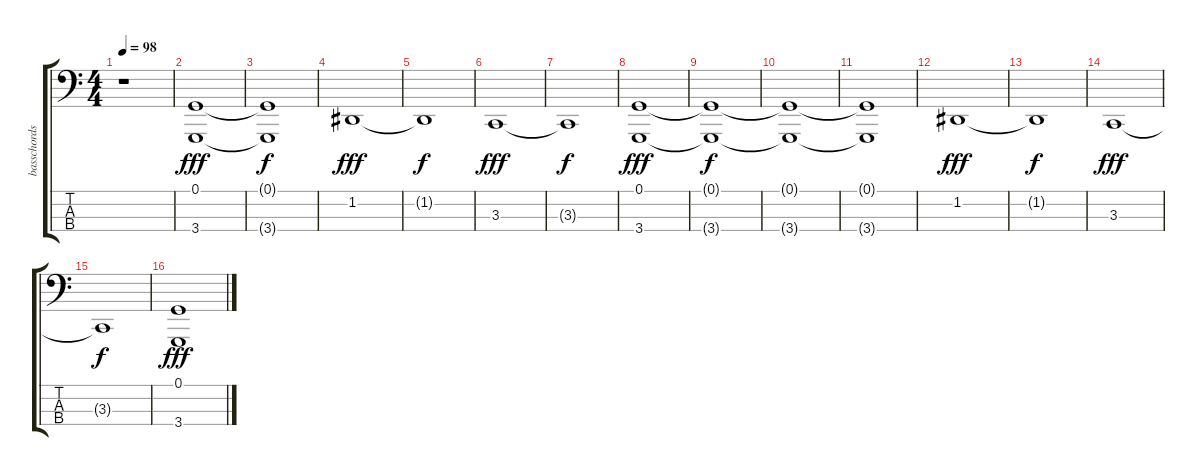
\track ("basschords" "basschords") {instrument synthstrings1}
\staff {score tabs}
\tuning (G2 D2 A1 E1) {hide}
\ts (4 4)
\tempo 98
\clef f4
\ks c
r.1{dy fff instrument synthstrings1} |
(0.1 3.4).1 |
(0.1{t} 3.4{t}).1{dy f} |
1.2.1{dy fff} |
1.2{t}.1{dy f} |
3.3.1{dy fff} |
3.3{t}.1{dy f} |
(0.1 3.4).1{dy fff} |
(0.1{t} 3.4{t}).1{dy f} |
(0.1{t} 3.4{t}).1 |
(0.1{t} 3.4{t}).1 |
1.2.1{dy fff} |
1.2{t}.1{dy f} |
3.3.1{dy fff} |
3.3{t}.1{dy f} |
(0.1 3.4).1{dy fff}
